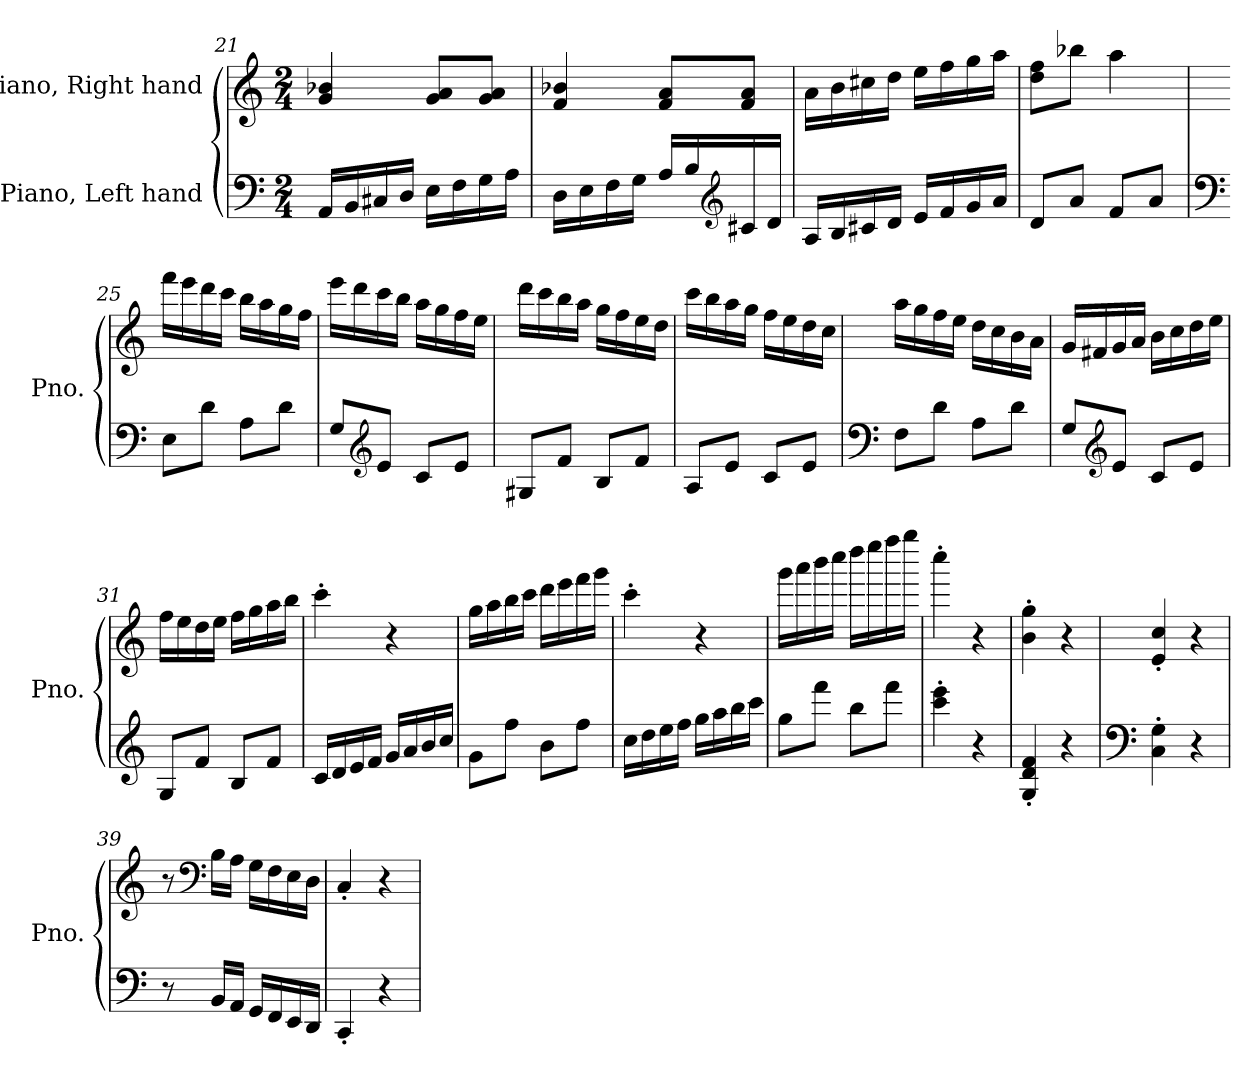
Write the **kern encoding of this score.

**kern	**kern
*part2	*part1
*staff2	*staff1
*I"Piano, Left hand	*I"Piano, Right hand
*I'Pno.	*I'Pno.
*clefF4	*clefG2
*k[]	*k[]
*M2/4	*M2/4
=21	=21
16AA/LL	4g/ 4b-X/
16BB/	.
16C#X/	.
16D/JJ	.
16E\LL	8g/ 8a/L
16F\	.
16G\	8g/ 8a/J
16A\JJ	.
=22	=22
16D\LL	4f/ 4b-X/
16E\	.
16F\	.
16G\JJ	.
16A/LL	8f/ 8a/L
16B/	.
*clefG2	*
16c#X/	8f/ 8a/J
16d/JJ	.
=23	=23
16A/LL	16a\LL
16B/	16b\
16c#X/	16cc#X\
16d/JJ	16dd\JJ
16e/LL	16ee\LL
16f/	16ff\
16g/	16gg\
16a/JJ	16aa\JJ
=24	=24
8d/L	8dd\ 8ff\L
8a/J	8bb-X\J
8f/L	4aa\
8a/J	.
!!LO:LB:g=z
=25	=25
*clefF4	*
8E\L	16fff\LL
.	16eee\
8d\J	16ddd\
.	16ccc\JJ
8A\L	16bb\LL
.	16aa\
8d\J	16gg\
.	16ff\JJ
=26	=26
8G/L	16eee\LL
.	16ddd\
*clefG2	*
8e/J	16ccc\
.	16bb\JJ
8c/L	16aa\LL
.	16gg\
8e/J	16ff\
.	16ee\JJ
=27	=27
8G#X/L	16ddd\LL
.	16ccc\
8f/J	16bb\
.	16aa\JJ
8B/L	16gg\LL
.	16ff\
8f/J	16ee\
.	16dd\JJ
=28	=28
8A/L	16ccc\LL
.	16bb\
8e/J	16aa\
.	16gg\JJ
8c/L	16ff\LL
.	16ee\
8e/J	16dd\
.	16cc\JJ
!!LO:PB:g=z
=29	=29
*clefF4	*
8F\L	16aa\LL
.	16gg\
8d\J	16ff\
.	16ee\JJ
8A\L	16dd\LL
.	16cc\
8d\J	16b\
.	16a\JJ
=30	=30
8G/L	16g/LL
.	16f#X/
*clefG2	*
8e/J	16g/
.	16a/JJ
8c/L	16b\LL
.	16cc\
8e/J	16dd\
.	16ee\JJ
=31	=31
8G/L	16ff\LL
.	16ee\
8f/J	16dd\
.	16ee\JJ
8B/L	16ff\LL
.	16gg\
8f/J	16aa\
.	16bb\JJ
=32	=32
16c/LL	4ccc'\
16d/	.
16e/	.
16f/JJ	.
16g/LL	4r
16a/	.
16b/	.
16cc/JJ	.
!!LO:LB:g=z
=33	=33
8g\L	16gg\LL
.	16aa\
8ff\J	16bb\
.	16ccc\JJ
8b\L	16ddd\LL
.	16eee\
8ff\J	16fff\
.	16ggg\JJ
=34	=34
16cc\LL	4ccc'\
16dd\	.
16ee\	.
16ff\JJ	.
16gg\LL	4r
16aa\	.
16bb\	.
16ccc\JJ	.
=35	=35
8gg\L	16ggg\LL
.	16aaa\
8fff\J	16bbb\
.	16cccc\JJ
8bb\L	16dddd\LL
.	16eeee\
8fff\J	16ffff\
.	16gggg\JJ
=36	=36
4ccc\' 4eee\'	4cccc'\
4r	4r
=37	=37
4G/' 4d/' 4f/'	4b\' 4gg\'
4r	4r
=38	=38
*clefF4	*
4C\' 4G\'	4e/' 4cc/'
4r	4r
!!LO:LB:g=z
=39	=39
8r	8r
*	*clefF4
16BB/LL	16B\LL
16AA/JJ	16A\JJ
16GG/LL	16G\LL
16FF/	16F\
16EE/	16E\
16DD/JJ	16D\JJ
=40	=40
4CC'/	4C'/
4r	4r
=	=
*-	*-
